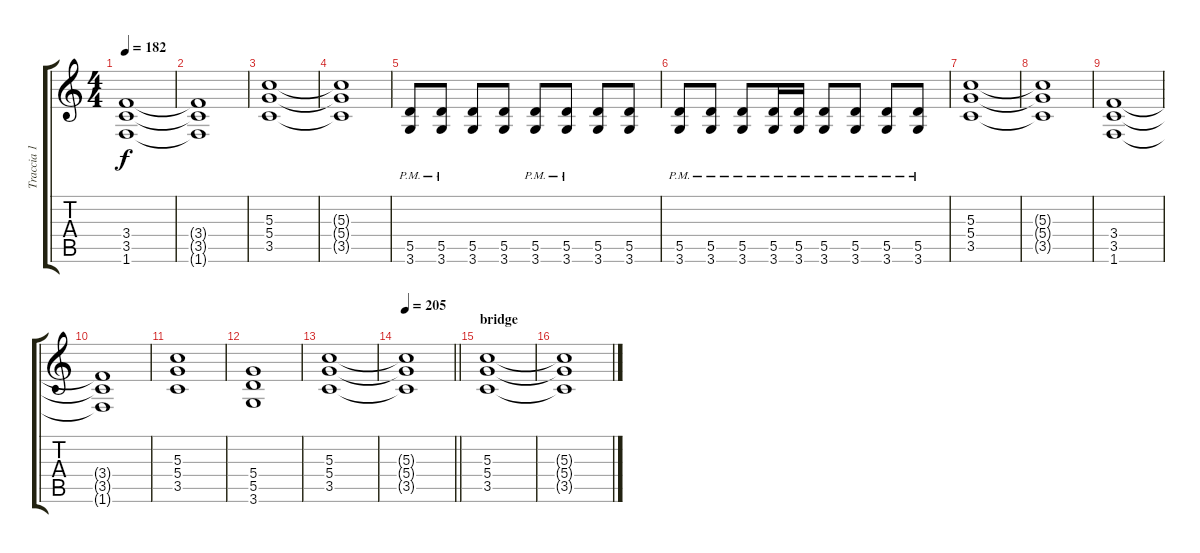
\track ("Traccia 1" "Traccia 1") {instrument distortionguitar}
\staff {score tabs}
\tuning (E4 B3 G3 D3 A2 E2) {hide}
\ts (4 4)
\tempo 182
\clef g2
\ks c
(3.4 3.5 1.6).1{dy f} |
(3.4{t} 3.5{t} 1.6{t}).1 |
(5.3 5.4 3.5).1 |
(5.3{t} 5.4{t} 3.5{t}).1 |
(5.5{pm} 3.6{pm}).8 (5.5{pm} 3.6{pm}).8 (5.5 3.6).8 (5.5 3.6).8 (5.5{pm} 3.6{pm}).8 (5.5{pm} 3.6{pm}).8 (5.5 3.6).8 (5.5 3.6).8 |
(5.5{pm} 3.6{pm}).8 (5.5{pm} 3.6{pm}).8 (5.5{pm} 3.6{pm}).8 (5.5{pm} 3.6{pm}).16 (5.5{pm} 3.6{pm}).16 (5.5{pm} 3.6{pm}).8 (5.5{pm} 3.6{pm}).8 (5.5{pm} 3.6{pm}).8 (5.5{pm} 3.6{pm}).8 |
(5.3 5.4 3.5).1 |
(5.3{t} 5.4{t} 3.5{t}).1 |
(3.4 3.5 1.6).1 |
(3.4{t} 3.5{t} 1.6{t}).1 |
(5.3 5.4 3.5).1 |
(5.4 5.5 3.6).1 |
(5.3 5.4 3.5).1 |
\tempo 205
\barLineRight lightlight
(5.3{t} 5.4{t} 3.5{t}).1 |
\section ("" "bridge")
(5.3 5.4 3.5).1 |
(5.3{t} 5.4{t} 3.5{t}).1
